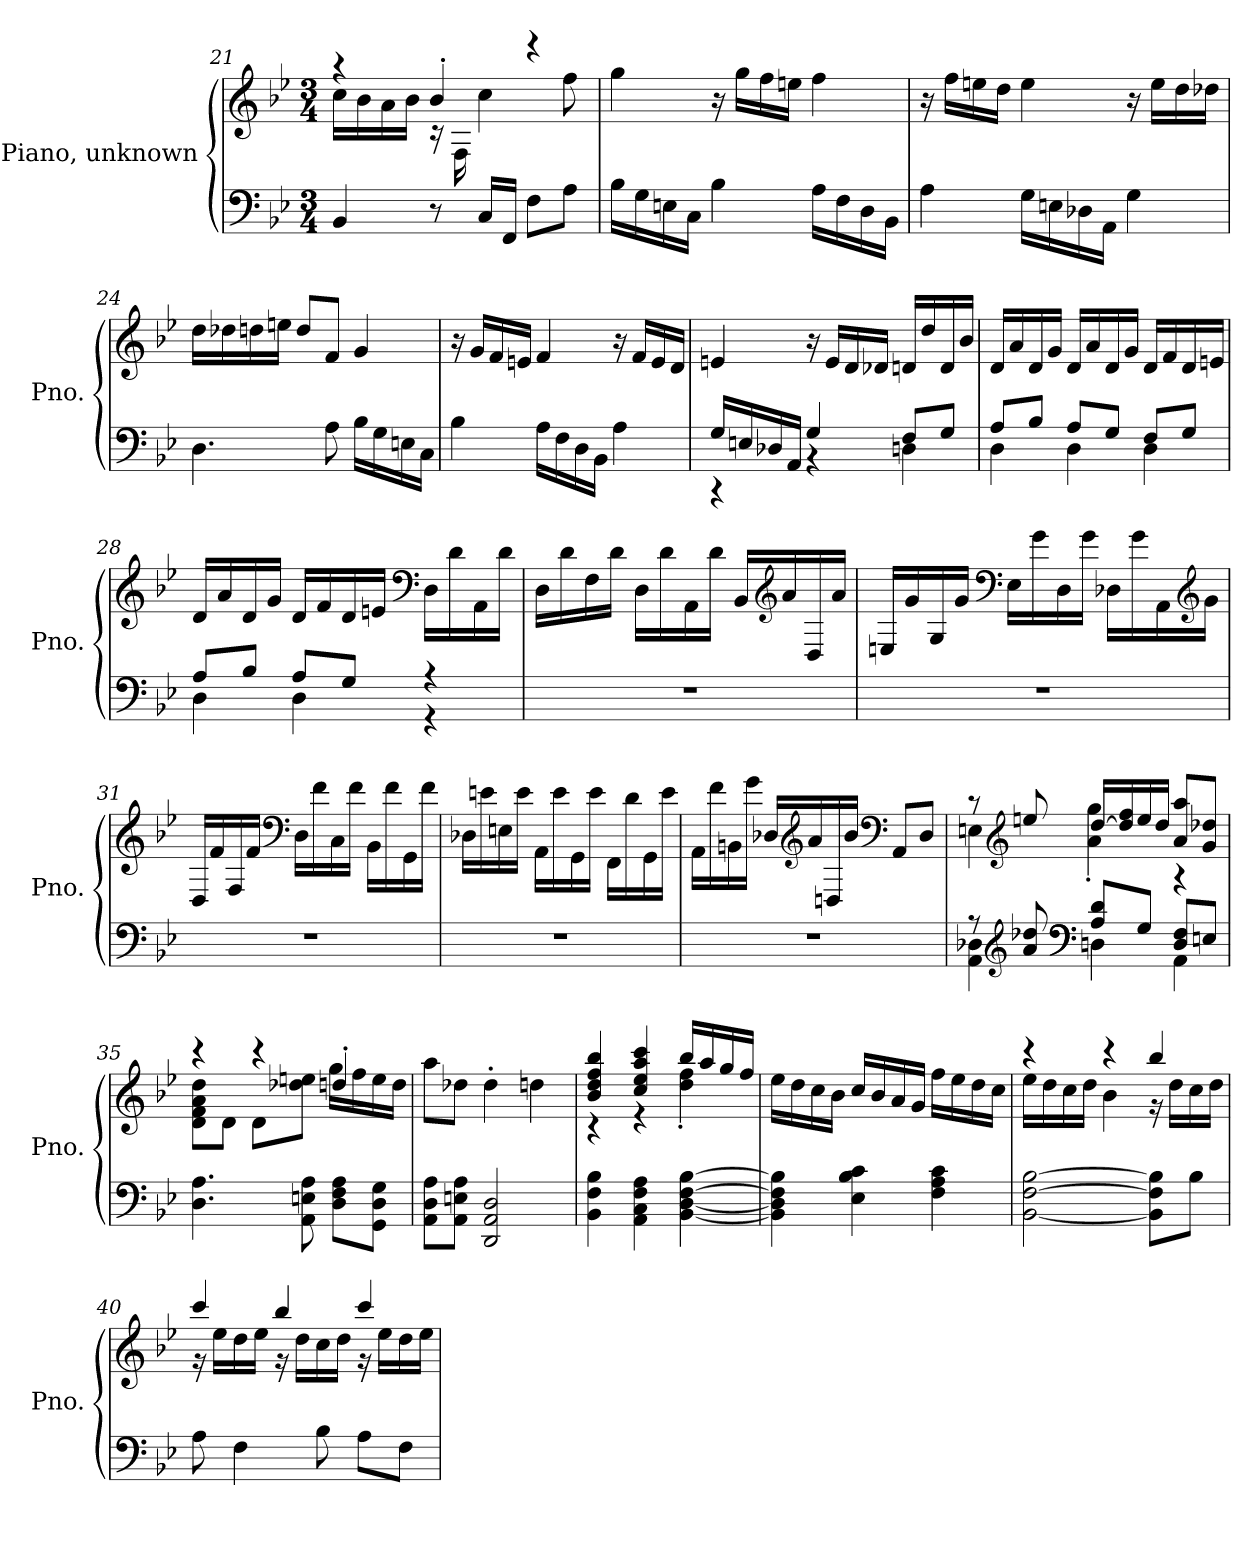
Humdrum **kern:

**kern	**kern
*part1	*part1
*staff2	*staff1
*I"Piano, unknown	*
*I'Pno.	*
!!LO:LB:g=z
*clefF4	*clefG2
*k[b-e-]	*k[b-e-]
*M3/4	*M3/4
=21	=21
*	*^
4BB-/	4r	16cc\LL
.	.	16b-\
.	.	16a\
.	.	16b-\JJ
8r	4b-'/	16r
.	.	16F\
16C/LL	.	4cc\
16FF/JJ	.	.
8F\L	4r	.
8A\J	.	8ff\
*	*v	*v
=22	=22
16B-\LL	4gg\
16G\	.
16En\	.
16C\JJ	.
4B-\	16r
.	16gg\LL
.	16ff\
.	16een\JJ
16A\LL	4ff\
16F\	.
16D\	.
16BB-\JJ	.
=23	=23
4A\	16r
.	16ff\LL
.	16een\
.	16dd\JJ
16G\LL	4ee\
16En\	.
16D-X\	.
16AA\JJ	.
4G\	16r
.	16ee\LL
.	16dd\
.	16dd-X\JJ
!!LO:LB:g=z
=24	=24
4.D\	16dd\LL
.	16dd-X\
.	16ddn\
.	16een\JJ
.	8dd/L
8A\	8f/J
16B-\LL	4g/
16G\	.
16En\	.
16C\JJ	.
=25	=25
4B-\	16r
.	16g/LL
.	16f/
.	16en/JJ
16A\LL	4f/
16F\	.
16D\	.
16BB-\JJ	.
4A\	16r
.	16f/LL
.	16e/
.	16d/JJ
=26	=26
*^	*
16G/LL	4r	4en/
16En/	.	.
16D-X/	.	.
16AA/JJ	.	.
4G/	4r	16r
.	.	16e/LL
.	.	16d/
.	.	16d-X/JJ
8F/L	4Dn\	16dn/LL
.	.	16dd/
8G/J	.	16d/
.	.	16b-/JJ
!!LO:LB:g=z
=27	=27	=27
8A/L	4D\	16d/LL
.	.	16a/
8B-/J	.	16d/
.	.	16g/JJ
8A/L	4D\	16d/LL
.	.	16a/
8G/J	.	16d/
.	.	16g/JJ
8F/L	4D\	16d/LL
.	.	16f/
8G/J	.	16d/
.	.	16en/JJ
=28	=28	=28
8A/L	4D\	16d/LL
.	.	16a/
8B-/J	.	16d/
.	.	16g/JJ
8A/L	4D\	16d/LL
.	.	16f/
8G/J	.	16d/
.	.	16en/JJ
*	*	*clefF4
4r	4r	16D\LL
.	.	16d\
.	.	16AA\
.	.	16d\JJ
*v	*v	*
=29	=29
2.r	16D\LL
.	16d\
.	16F\
.	16d\JJ
.	16D\LL
.	16d\
.	16AA\
.	16d\JJ
.	16BB-/LL
*	*clefG2
.	16a/
.	16D/
.	16a/JJ
!!LO:LB:g=z
=30	=30
2.r	16En/LL
.	16g/
.	16G/
.	16g/JJ
*	*clefF4
.	16E\LL
.	16g\
.	16D\
.	16g\JJ
.	16D-X\LL
.	16g\
.	16AA\
*	*clefG2
.	16g\JJ
=31	=31
2.r	16D/LL
.	16f/
.	16F/
.	16f/JJ
*	*clefF4
.	16D\LL
.	16f\
.	16C\
.	16f\JJ
.	16BB-\LL
.	16f\
.	16GG\
.	16f\JJ
=32	=32
2.r	16D-X\LL
.	16en\
.	16En\
.	16e\JJ
.	16AA\LL
.	16e\
.	16GG\
.	16e\JJ
.	16FF\LL
.	16d\
.	16GG\
.	16e\JJ
!!LO:PB:g=z
=33	=33
2.r	16AA\LL
.	16f\
.	16BBn\
.	16g\JJ
.	16D-X/LL
*	*clefG2
.	16a/
.	16Dn/
.	16b-/JJ
*	*clefF4
.	8AA/L
.	8D/J
=34	=34
*^	*^
8r	4AA\ 4D-X\	8r	4En\
*clefG2	*	*clefG2	*
8a/ 8dd-X/	.	8een/	.
*clefF4	*	*	*
8A/ 8d/L	4Dn\	[16dd/LL	4a\' 4gg\'
.	.	16dd/] 16ff/	.
8G/J	.	16ee/	.
.	.	16dd/JJ	.
8D/ 8F/L	4AA\	8a/ 8aa/L	4r
8En/J	.	8g/ 8dd-X/J	.
*v	*v	*	*
=35	=35	=35
4.D\ 4.A\	4r	8d\ 8f\ 8a\ 8dd\L
.	.	8d\J
.	4r	8d\L
8AA\ 8En\ 8A\	.	8dd-X\ 8een\J
8D\ 8F\ 8A\L	4ddn'/	16gg\LL
.	.	16ff\
8GG\ 8D\ 8G\J	.	16ee\
.	.	16dd\JJ
*	*v	*v
!!LO:LB:g=z
=36	=36
8AA\ 8D\ 8A\L	8aa\L
8AA\ 8En\ 8A\J	8dd-X\J
2DD/ 2AA/ 2D/	4dd-'\
.	4ddn\
=37	=37
*	*^
4BB-\ 4F\ 4B-\	4b-/ 4dd/ 4ff/ 4bb-/	4r
4AA\ 4C\ 4F\ 4A\	4cc/ 4ee-/ 4aa/ 4ccc/	4r
[4BB-\ [4D\ [4F\ [4B-\	16bb-/LL	4dd\' 4ff\'
.	16aa/	.
.	16gg/	.
.	16ff/JJ	.
*	*v	*v
=38	=38
4BB-\] 4D\] 4F\] 4B-\]	16ee-\LL
.	16dd\
.	16cc\
.	16b-\JJ
4E-\ 4B-\ 4c\	16cc/LL
.	16b-/
.	16a/
.	16g/JJ
4F\ 4A\ 4c\	16ff\LL
.	16ee-\
.	16dd\
.	16cc\JJ
=39	=39
*	*^
[2BB-\ [2F\ [2B-\	4r	16ee-\LL
.	.	16dd\
.	.	16cc\
.	.	16dd\JJ
.	4r	4b-\
8BB-\] 8F\] 8B-\]L	4bb-/	16r
.	.	16dd\LL
8B-\J	.	16cc\
.	.	16dd\JJ
!!LO:LB:g=z	!!
=40	=40	=40
8A\	4ccc/	16r
.	.	16ee-\LL
4F\	.	16dd\
.	.	16ee-\JJ
.	4bb-/	16r
.	.	16dd\LL
8B-\	.	16cc\
.	.	16dd\JJ
8A\L	4ccc/	16r
.	.	16ee-\LL
8F\J	.	16dd\
.	.	16ee-\JJ
*	*v	*v
=	=
*-	*-
